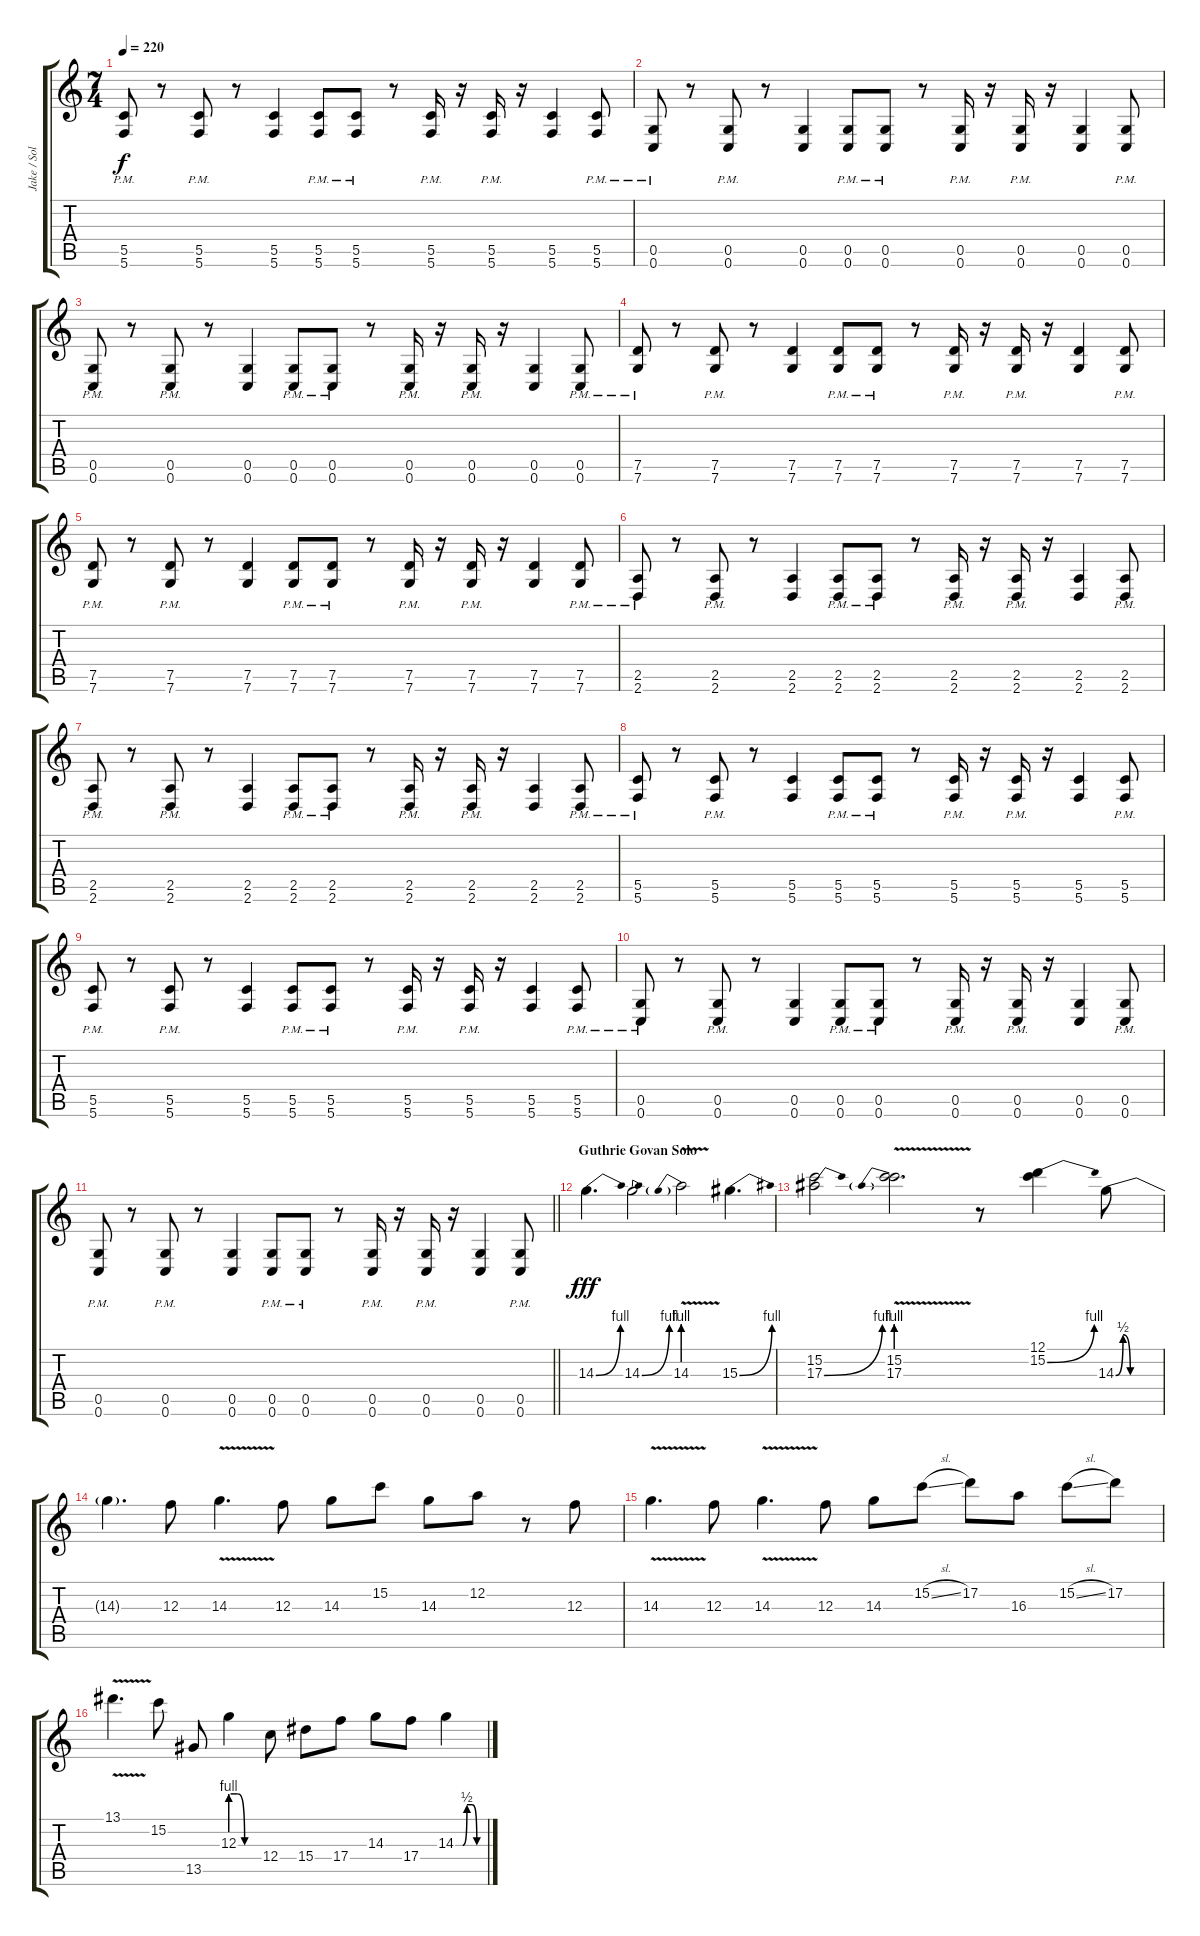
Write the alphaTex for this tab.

\track ("Jake / Solo" "Jake / Sol") {instrument overdrivenguitar}
\staff {score tabs}
\tuning (D4 A3 F3 C3 G2 C2) {hide}
\ts (7 4)
\tempo 220
\clef g2
\ks c
(5.5{pm} 5.6{pm}).8{dy f volume 11} r.8 (5.5{pm} 5.6{pm}).8 r.8 (5.5 5.6).4 (5.5{pm} 5.6{pm}).8 (5.5{pm} 5.6{pm}).8 r.8 (5.5{pm} 5.6{pm}).16 r.16 (5.5{pm} 5.6{pm}).16 r.16 (5.5 5.6).4 (5.5{pm} 5.6{pm}).8 |
(0.5{pm} 0.6{pm}).8{volume 11} r.8 (0.5{pm} 0.6{pm}).8 r.8 (0.5 0.6).4 (0.5{pm} 0.6{pm}).8 (0.5{pm} 0.6{pm}).8 r.8 (0.5{pm} 0.6{pm}).16 r.16 (0.5{pm} 0.6{pm}).16 r.16 (0.5 0.6).4 (0.5{pm} 0.6{pm}).8 |
(0.5{pm} 0.6{pm}).8{volume 11} r.8 (0.5{pm} 0.6{pm}).8 r.8 (0.5 0.6).4 (0.5{pm} 0.6{pm}).8 (0.5{pm} 0.6{pm}).8 r.8 (0.5{pm} 0.6{pm}).16 r.16 (0.5{pm} 0.6{pm}).16 r.16 (0.5 0.6).4 (0.5{pm} 0.6{pm}).8 |
(7.5{pm} 7.6{pm}).8{volume 11} r.8 (7.5{pm} 7.6{pm}).8 r.8 (7.5 7.6).4 (7.5{pm} 7.6{pm}).8 (7.5{pm} 7.6{pm}).8 r.8 (7.5{pm} 7.6{pm}).16 r.16 (7.5{pm} 7.6{pm}).16 r.16 (7.5 7.6).4 (7.5{pm} 7.6{pm}).8 |
(7.5{pm} 7.6{pm}).8{volume 11} r.8 (7.5{pm} 7.6{pm}).8 r.8 (7.5 7.6).4 (7.5{pm} 7.6{pm}).8 (7.5{pm} 7.6{pm}).8 r.8 (7.5{pm} 7.6{pm}).16 r.16 (7.5{pm} 7.6{pm}).16 r.16 (7.5 7.6).4 (7.5{pm} 7.6{pm}).8 |
(2.5{pm} 2.6{pm}).8{volume 11} r.8 (2.5{pm} 2.6{pm}).8 r.8 (2.5 2.6).4 (2.5{pm} 2.6{pm}).8 (2.5{pm} 2.6{pm}).8 r.8 (2.5{pm} 2.6{pm}).16 r.16 (2.5{pm} 2.6{pm}).16 r.16 (2.5 2.6).4 (2.5{pm} 2.6{pm}).8 |
(2.5{pm} 2.6{pm}).8{volume 11} r.8 (2.5{pm} 2.6{pm}).8 r.8 (2.5 2.6).4 (2.5{pm} 2.6{pm}).8 (2.5{pm} 2.6{pm}).8 r.8 (2.5{pm} 2.6{pm}).16 r.16 (2.5{pm} 2.6{pm}).16 r.16 (2.5 2.6).4 (2.5{pm} 2.6{pm}).8 |
(5.5{pm} 5.6{pm}).8{volume 11} r.8 (5.5{pm} 5.6{pm}).8 r.8 (5.5 5.6).4 (5.5{pm} 5.6{pm}).8 (5.5{pm} 5.6{pm}).8 r.8 (5.5{pm} 5.6{pm}).16 r.16 (5.5{pm} 5.6{pm}).16 r.16 (5.5 5.6).4 (5.5{pm} 5.6{pm}).8 |
(5.5{pm} 5.6{pm}).8{volume 11} r.8 (5.5{pm} 5.6{pm}).8 r.8 (5.5 5.6).4 (5.5{pm} 5.6{pm}).8 (5.5{pm} 5.6{pm}).8 r.8 (5.5{pm} 5.6{pm}).16 r.16 (5.5{pm} 5.6{pm}).16 r.16 (5.5 5.6).4 (5.5{pm} 5.6{pm}).8 |
(0.5{pm} 0.6{pm}).8{volume 11} r.8 (0.5{pm} 0.6{pm}).8 r.8 (0.5 0.6).4 (0.5{pm} 0.6{pm}).8 (0.5{pm} 0.6{pm}).8 r.8 (0.5{pm} 0.6{pm}).16 r.16 (0.5{pm} 0.6{pm}).16 r.16 (0.5 0.6).4 (0.5{pm} 0.6{pm}).8 |
\barLineRight lightlight
(0.5{pm} 0.6{pm}).8{volume 11} r.8 (0.5{pm} 0.6{pm}).8 r.8 (0.5 0.6).4 (0.5{pm} 0.6{pm}).8 (0.5{pm} 0.6{pm}).8 r.8 (0.5{pm} 0.6{pm}).16 r.16 (0.5{pm} 0.6{pm}).16 r.16 (0.5 0.6).4 (0.5{pm} 0.6{pm}).8 |
\section ("" "Guthrie Govan Solo")
14.3{be (bend 0 0 60 4)}.4{d dy fff} 14.3{be (bend 0 0 60 4)}.2 14.3{be (prebend 0 4 60 4) v}.2 15.3{be (bend 0 0 60 4)}.4{d} |
(15.2 17.3{be (bend 0 0 60 4)}).2 (15.2 17.3{be (prebend 0 4 60 4) v}).2{d} r.8 (12.1 15.2{be (bend 0 0 60 4)}).4 14.3{be (custom 0 0 10 2 20 0 30 0 60 0)}.8 |
14.3{t}.4{d} 12.3.8 14.3{v}.4{d} 12.3.8 14.3.8 15.2.8 14.3.8 12.2.8 r.8 12.3.8 |
14.3{v}.4{d} 12.3.8 14.3{v}.4{d} 12.3.8 14.3.8 15.2{sl}.8 17.2.8 16.3.8 15.2{sl}.8 17.2.8 |
13.1{v}.4{d} 15.2.8 13.5.8 12.3{be (custom 0 4 15 4 30 0 60 0)}.4 12.4.8 15.4.8 17.4.8 14.3.8 17.4.8 14.3{be (custom 0 0 15 0 24 2 35 2 45 0 60 0)}.4
